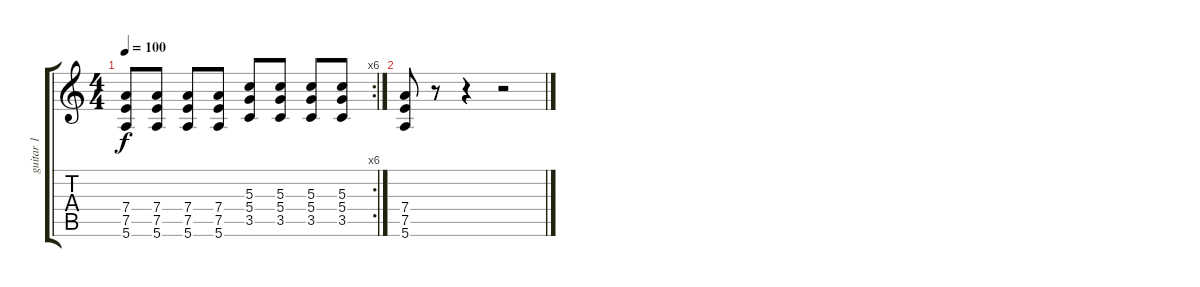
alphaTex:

\track ("guitar 1" "guitar 1") {instrument electricguitarmuted}
\staff {score tabs}
\tuning (E4 B3 G3 D3 A2 E2) {hide}
\rc 6
\ts (4 4)
\tempo 100
\clef g2
\ks c
(7.4 7.5 5.6).8{dy f} (7.4 7.5 5.6).8 (7.4 7.5 5.6).8 (7.4 7.5 5.6).8 (5.3 5.4 3.5).8 (5.3 5.4 3.5).8 (5.3 5.4 3.5).8 (5.3 5.4 3.5).8 |
(7.4 7.5 5.6).8 r.8 r.4 r.2
